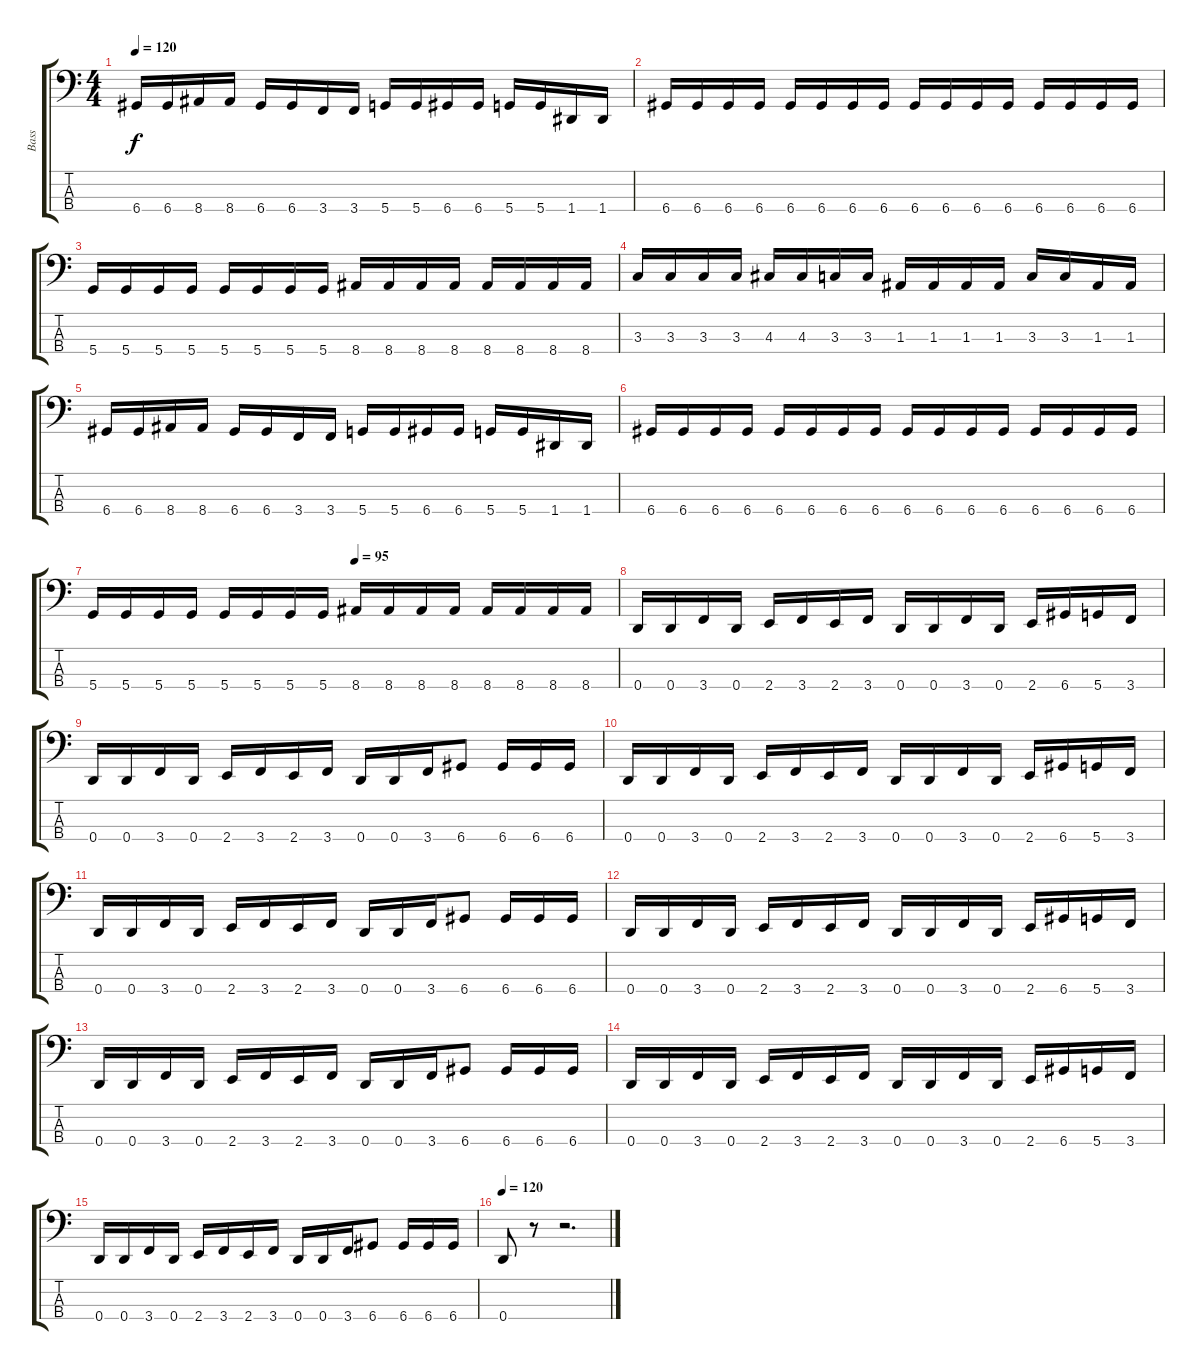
\track ("Bass" "Bass") {instrument electricbassfinger}
\staff {score tabs}
\tuning (G2 D2 A1 D1) {hide}
\ts (4 4)
\tempo 120
\clef f4
\ks c
6.4.16{dy f} 6.4.16 8.4.16 8.4.16 6.4.16 6.4.16 3.4.16 3.4.16 5.4.16 5.4.16 6.4.16 6.4.16 5.4.16 5.4.16 1.4.16 1.4.16 |
6.4.16 6.4.16 6.4.16 6.4.16 6.4.16 6.4.16 6.4.16 6.4.16 6.4.16 6.4.16 6.4.16 6.4.16 6.4.16 6.4.16 6.4.16 6.4.16 |
5.4.16 5.4.16 5.4.16 5.4.16 5.4.16 5.4.16 5.4.16 5.4.16 8.4.16 8.4.16 8.4.16 8.4.16 8.4.16 8.4.16 8.4.16 8.4.16 |
3.3.16 3.3.16 3.3.16 3.3.16 4.3.16 4.3.16 3.3.16 3.3.16 1.3.16 1.3.16 1.3.16 1.3.16 3.3.16 3.3.16 1.3.16 1.3.16 |
6.4.16 6.4.16 8.4.16 8.4.16 6.4.16 6.4.16 3.4.16 3.4.16 5.4.16 5.4.16 6.4.16 6.4.16 5.4.16 5.4.16 1.4.16 1.4.16 |
6.4.16 6.4.16 6.4.16 6.4.16 6.4.16 6.4.16 6.4.16 6.4.16 6.4.16 6.4.16 6.4.16 6.4.16 6.4.16 6.4.16 6.4.16 6.4.16 |
\tempo (95 0.5)
5.4.16 5.4.16 5.4.16 5.4.16 5.4.16 5.4.16 5.4.16 5.4.16 8.4.16 8.4.16 8.4.16 8.4.16 8.4.16 8.4.16 8.4.16 8.4.16 |
0.4.16 0.4.16 3.4.16 0.4.16 2.4.16 3.4.16 2.4.16 3.4.16 0.4.16 0.4.16 3.4.16 0.4.16 2.4.16 6.4.16 5.4.16 3.4.16 |
0.4.16 0.4.16 3.4.16 0.4.16 2.4.16 3.4.16 2.4.16 3.4.16 0.4.16 0.4.16 3.4.16 6.4.8 6.4.16 6.4.16 6.4.16 |
0.4.16 0.4.16 3.4.16 0.4.16 2.4.16 3.4.16 2.4.16 3.4.16 0.4.16 0.4.16 3.4.16 0.4.16 2.4.16 6.4.16 5.4.16 3.4.16 |
0.4.16 0.4.16 3.4.16 0.4.16 2.4.16 3.4.16 2.4.16 3.4.16 0.4.16 0.4.16 3.4.16 6.4.8 6.4.16 6.4.16 6.4.16 |
0.4.16 0.4.16 3.4.16 0.4.16 2.4.16 3.4.16 2.4.16 3.4.16 0.4.16 0.4.16 3.4.16 0.4.16 2.4.16 6.4.16 5.4.16 3.4.16 |
0.4.16 0.4.16 3.4.16 0.4.16 2.4.16 3.4.16 2.4.16 3.4.16 0.4.16 0.4.16 3.4.16 6.4.8 6.4.16 6.4.16 6.4.16 |
0.4.16 0.4.16 3.4.16 0.4.16 2.4.16 3.4.16 2.4.16 3.4.16 0.4.16 0.4.16 3.4.16 0.4.16 2.4.16 6.4.16 5.4.16 3.4.16 |
0.4.16 0.4.16 3.4.16 0.4.16 2.4.16 3.4.16 2.4.16 3.4.16 0.4.16 0.4.16 3.4.16 6.4.8 6.4.16 6.4.16 6.4.16 |
\tempo 120
0.4.8 r.8 r.2{d}
